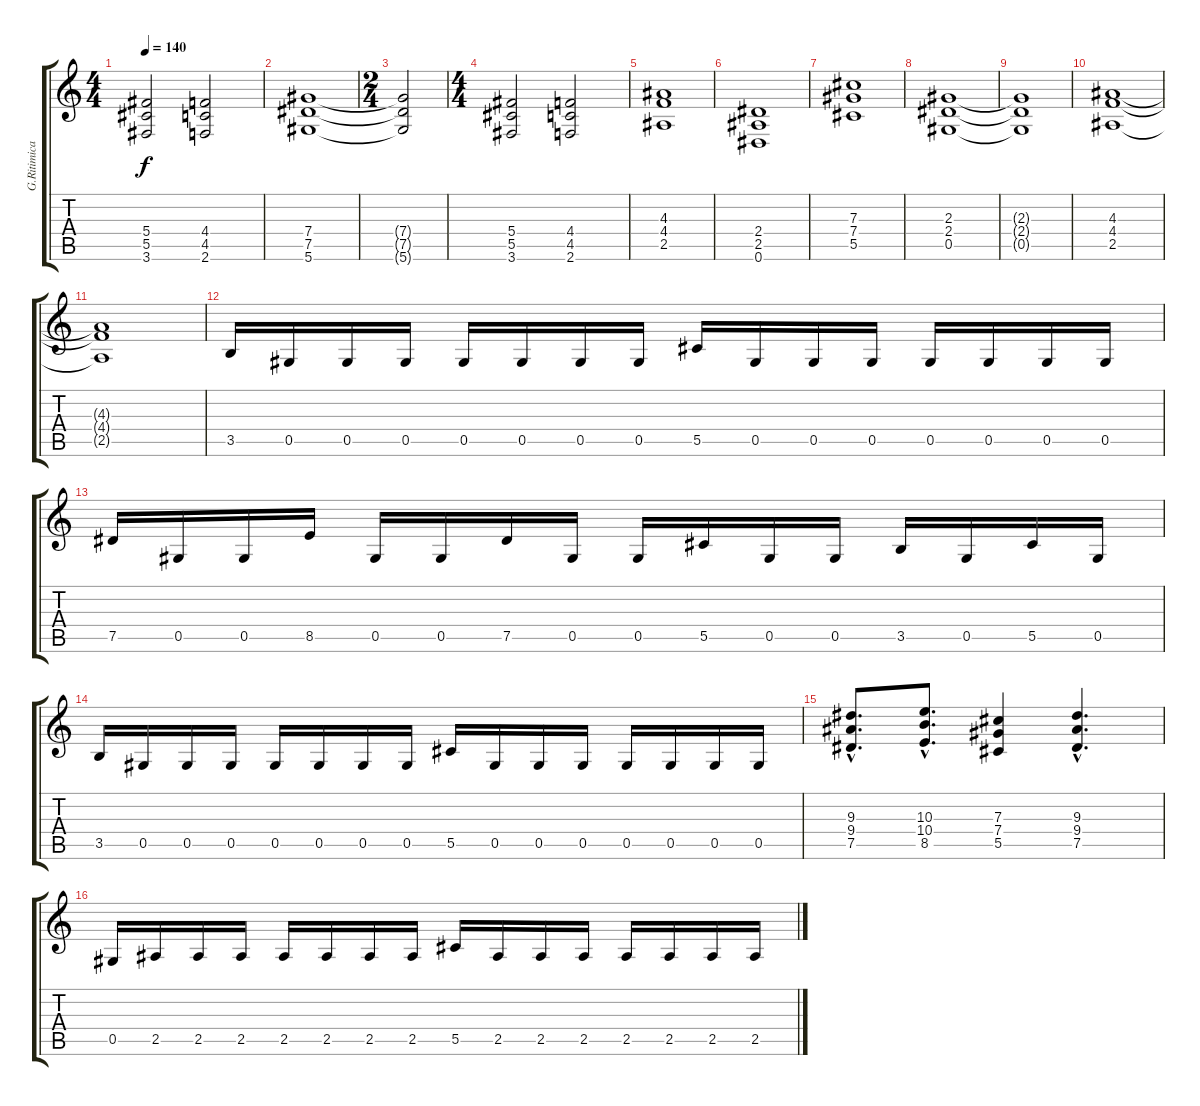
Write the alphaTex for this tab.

\track ("G.Ritimica" "G.Ritimica") {instrument distortionguitar}
\staff {score tabs}
\tuning (Eb4 Bb3 Gb3 Db3 Ab2 Eb2) {hide}
\ts (4 4)
\tempo 140
\clef g2
\ks c
(5.4 5.5 3.6).2{dy f} (4.4 4.5 2.6).2 |
(7.4 7.5 5.6).1 |
\ts (2 4)
(7.4{t} 7.5{t} 5.6{t}).2 |
\ts (4 4)
(5.4 5.5 3.6).2 (4.4 4.5 2.6).2 |
(4.3 4.4 2.5).1 |
(2.4 2.5 0.6).1 |
(7.3 7.4 5.5).1 |
(2.3 2.4 0.5).1 |
(2.3{t} 2.4{t} 0.5{t}).1 |
(4.3 4.4 2.5).1 |
(4.3{t} 4.4{t} 2.5{t}).1 |
3.5.16 0.5.16 0.5.16 0.5.16 0.5.16 0.5.16 0.5.16 0.5.16 5.5.16 0.5.16 0.5.16 0.5.16 0.5.16 0.5.16 0.5.16 0.5.16 |
7.5.16 0.5.16 0.5.16 8.5.16 0.5.16 0.5.16 7.5.16 0.5.16 0.5.16 5.5.16 0.5.16 0.5.16 3.5.16 0.5.16 5.5.16 0.5.16 |
3.5.16 0.5.16 0.5.16 0.5.16 0.5.16 0.5.16 0.5.16 0.5.16 5.5.16 0.5.16 0.5.16 0.5.16 0.5.16 0.5.16 0.5.16 0.5.16 |
(9.3{hac} 9.4{hac} 7.5{hac}).8{d} (10.3{hac} 10.4{hac} 8.5{hac}).8{d} (7.3 7.4 5.5).4 (9.3{hac} 9.4{hac} 7.5{hac}).4{d} |
0.5.16 2.5.16 2.5.16 2.5.16 2.5.16 2.5.16 2.5.16 2.5.16 5.5.16 2.5.16 2.5.16 2.5.16 2.5.16 2.5.16 2.5.16 2.5.16
